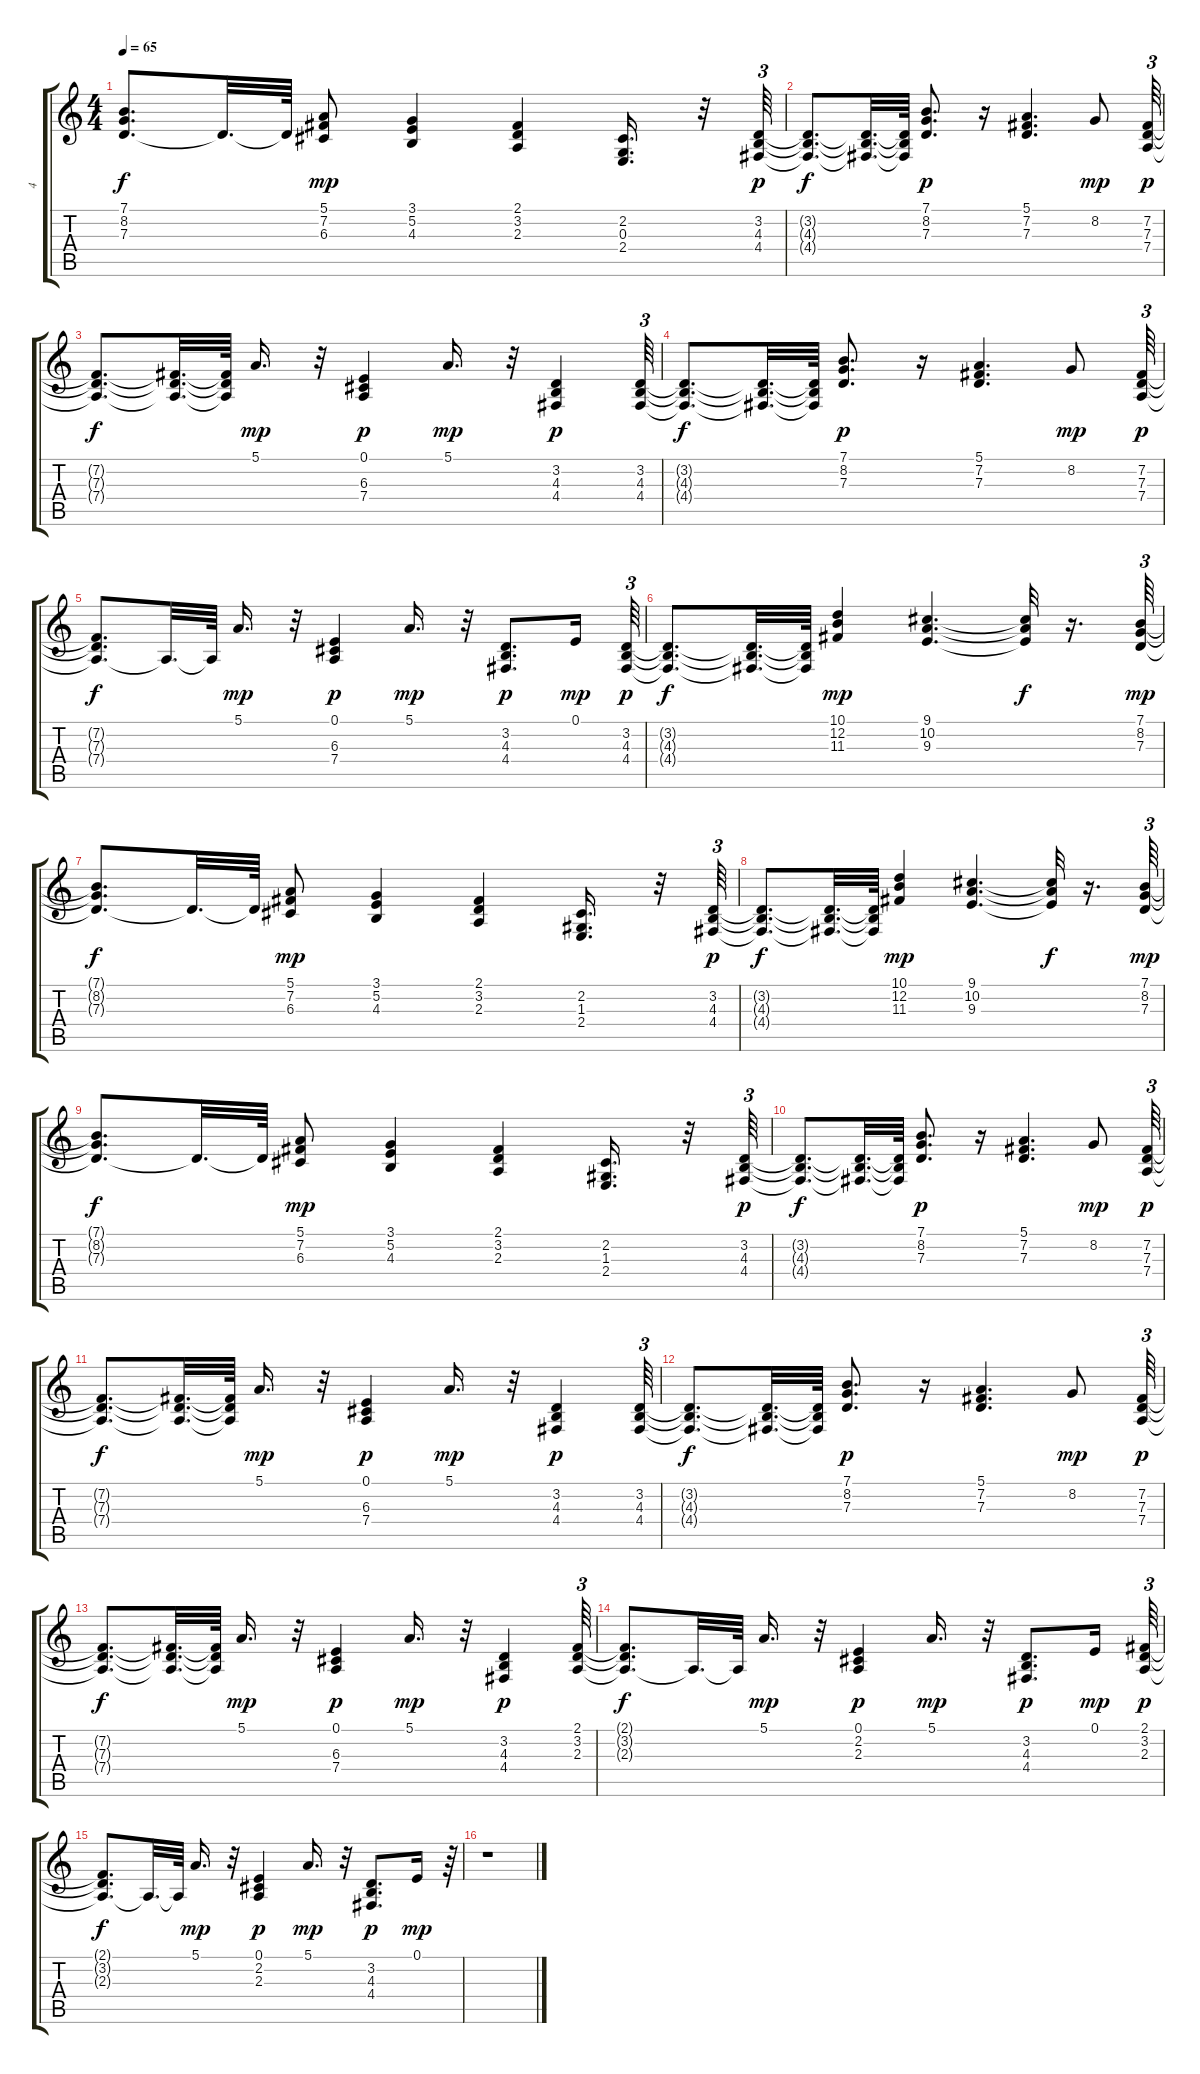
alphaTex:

\track ("4" "4") {instrument piccolo}
\staff {score tabs}
\tuning (E4 B3 G3 D3 A2 E2) {hide}
\ts (4 4)
\tempo 65
\clef g2
\ks c
(7.1{t} 8.2{t} 7.3{t}).8{d dy f} 7.3{t}.32{d} 7.3{t}.64 (5.1 7.2 6.3).8{dy mp} (3.1 5.2 4.3).4 (2.1 3.2 2.3).4 (2.2 0.3 2.4).16{d} r.32 (3.2 4.3 4.4).64{tu (3 2) dy p} |
(3.2{t} 4.3{t} 4.4{t}).8{d dy f} (3.2{t} 4.3{t} 4.4{t}).32{d} (3.2{t} 4.3{t} 4.4{t}).64 (7.1 8.2 7.3).8{d dy p} r.16 (5.1 7.2 7.3).4{d} 8.2.8{dy mp} (7.2 7.3 7.4).64{tu (3 2) dy p} |
(7.2{t} 7.3{t} 7.4{t}).8{d dy f} (7.2{t} 7.3{t} 7.4{t}).32{d} (7.2{t} 7.3{t} 7.4{t}).64 5.1.16{d dy mp} r.32 (0.1 6.3 7.4).4{dy p} 5.1.16{d dy mp} r.32 (3.2 4.3 4.4).4{dy p} (3.2 4.3 4.4).64{tu (3 2)} |
(3.2{t} 4.3{t} 4.4{t}).8{d dy f} (3.2{t} 4.3{t} 4.4{t}).32{d} (3.2{t} 4.3{t} 4.4{t}).64 (7.1 8.2 7.3).8{d dy p} r.16 (5.1 7.2 7.3).4{d} 8.2.8{dy mp} (7.2 7.3 7.4).64{tu (3 2) dy p} |
(7.2{t} 7.3{t} 7.4{t}).8{d dy f} 7.4{t}.32{d} 7.4{t}.64 5.1.16{d dy mp} r.32 (0.1 6.3 7.4).4{dy p} 5.1.16{d dy mp} r.32 (3.2 4.3 4.4).8{d dy p} 0.1.16{dy mp} (3.2 4.3 4.4).64{tu (3 2) dy p} |
(3.2{t} 4.3{t} 4.4{t}).8{d dy f} (3.2{t} 4.3{t} 4.4{t}).32{d} (3.2{t} 4.3{t} 4.4{t}).64 (10.1 12.2 11.3).4{dy mp} (9.1 10.2 9.3).4{d} (9.1{t} 10.2{t} 9.3{t}).32{dy f} r.16{d} (7.1 8.2 7.3).64{tu (3 2) dy mp} |
(7.1{t} 8.2{t} 7.3{t}).8{d dy f} 7.3{t}.32{d} 7.3{t}.64 (5.1 7.2 6.3).8{dy mp} (3.1 5.2 4.3).4 (2.1 3.2 2.3).4 (2.2 1.3 2.4).16{d} r.32 (3.2 4.3 4.4).64{tu (3 2) dy p} |
(3.2{t} 4.3{t} 4.4{t}).8{d dy f} (3.2{t} 4.3{t} 4.4{t}).32{d} (3.2{t} 4.3{t} 4.4{t}).64 (10.1 12.2 11.3).4{dy mp} (9.1 10.2 9.3).4{d} (9.1{t} 10.2{t} 9.3{t}).32{dy f} r.16{d} (7.1 8.2 7.3).64{tu (3 2) dy mp} |
(7.1{t} 8.2{t} 7.3{t}).8{d dy f} 7.3{t}.32{d} 7.3{t}.64 (5.1 7.2 6.3).8{dy mp} (3.1 5.2 4.3).4 (2.1 3.2 2.3).4 (2.2 1.3 2.4).16{d} r.32 (3.2 4.3 4.4).64{tu (3 2) dy p} |
(3.2{t} 4.3{t} 4.4{t}).8{d dy f} (3.2{t} 4.3{t} 4.4{t}).32{d} (3.2{t} 4.3{t} 4.4{t}).64 (7.1 8.2 7.3).8{d dy p} r.16 (5.1 7.2 7.3).4{d} 8.2.8{dy mp} (7.2 7.3 7.4).64{tu (3 2) dy p} |
(7.2{t} 7.3{t} 7.4{t}).8{d dy f} (7.2{t} 7.3{t} 7.4{t}).32{d} (7.2{t} 7.3{t} 7.4{t}).64 5.1.16{d dy mp} r.32 (0.1 6.3 7.4).4{dy p} 5.1.16{d dy mp} r.32 (3.2 4.3 4.4).4{dy p} (3.2 4.3 4.4).64{tu (3 2)} |
(3.2{t} 4.3{t} 4.4{t}).8{d dy f} (3.2{t} 4.3{t} 4.4{t}).32{d} (3.2{t} 4.3{t} 4.4{t}).64 (7.1 8.2 7.3).8{d dy p} r.16 (5.1 7.2 7.3).4{d} 8.2.8{dy mp} (7.2 7.3 7.4).64{tu (3 2) dy p} |
(7.2{t} 7.3{t} 7.4{t}).8{d dy f} (7.2{t} 7.3{t} 7.4{t}).32{d} (7.2{t} 7.3{t} 7.4{t}).64 5.1.16{d dy mp} r.32 (0.1 6.3 7.4).4{dy p} 5.1.16{d dy mp} r.32 (3.2 4.3 4.4).4{dy p} (2.1 3.2 2.3).64{tu (3 2)} |
(2.1{t} 3.2{t} 2.3{t}).8{d dy f} 2.3{t}.32{d} 2.3{t}.64 5.1.16{d dy mp} r.32 (0.1 2.2 2.3).4{dy p} 5.1.16{d dy mp} r.32 (3.2 4.3 4.4).8{d dy p} 0.1.16{dy mp} (2.1 3.2 2.3).64{tu (3 2) dy p} |
(2.1{t} 3.2{t} 2.3{t}).8{d dy f} 2.3{t}.32{d} 2.3{t}.64 5.1.16{d dy mp} r.32 (0.1 2.2 2.3).4{dy p} 5.1.16{d dy mp} r.32 (3.2 4.3 4.4).8{d dy p} 0.1.16{dy mp} r.64{tu (3 2)} |
r.1
